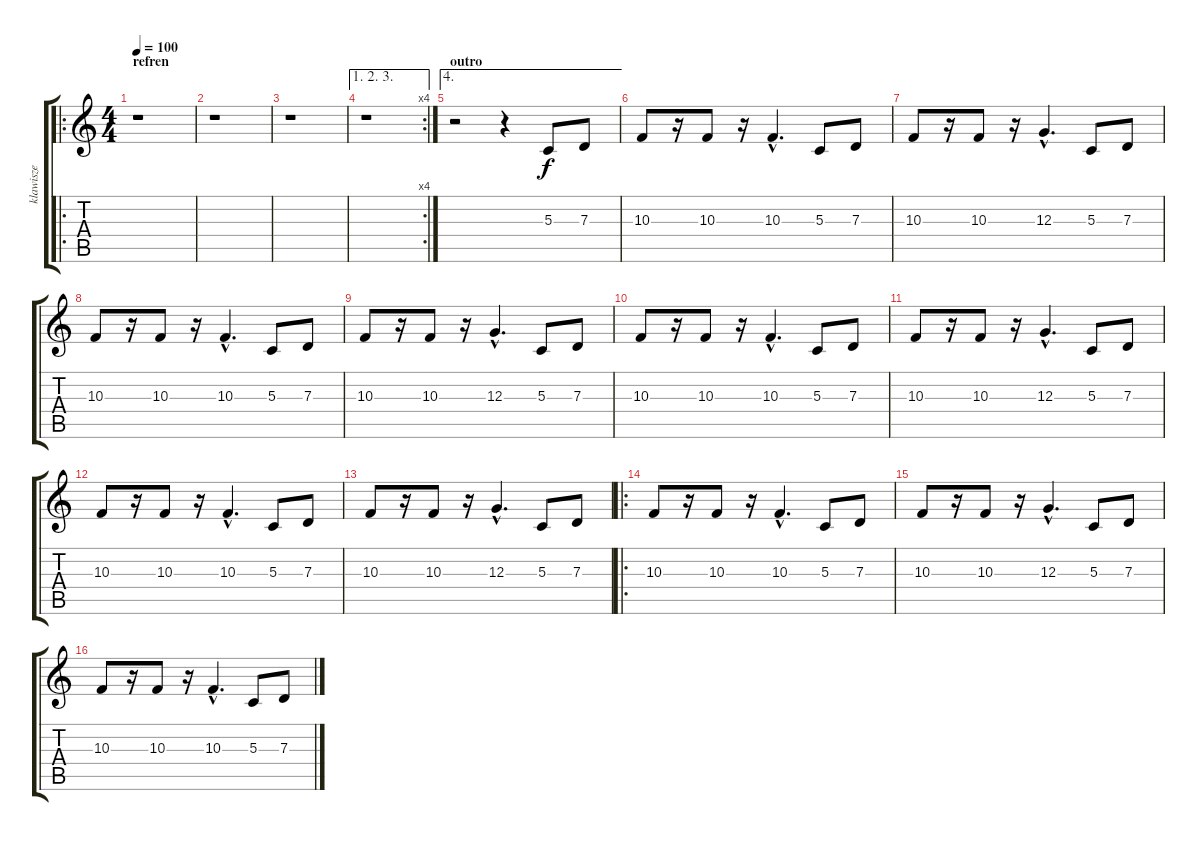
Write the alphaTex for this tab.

\track ("klawisze" "klawisze") {instrument electricpiano1}
\staff {score tabs}
\tuning (E4 B3 G3 D3 A2 E2) {hide}
\ro
\ts (4 4)
\section ("" "refren")
\tempo 100
\clef g2
\ks c
r.1{dy f} |
r.1 |
r.1 |
\ae (1 2 3)
\rc 4
r.1 |
\ae 4
\section ("" "outro")
r.2 r.4 5.3.8 7.3.8 |
10.3.8 r.16 10.3.8 r.16 10.3{hac}.4{d} 5.3.8 7.3.8 |
10.3.8 r.16 10.3.8 r.16 12.3{hac}.4{d} 5.3.8 7.3.8 |
10.3.8 r.16 10.3.8 r.16 10.3{hac}.4{d} 5.3.8 7.3.8 |
10.3.8 r.16 10.3.8 r.16 12.3{hac}.4{d} 5.3.8 7.3.8 |
10.3.8 r.16 10.3.8 r.16 10.3{hac}.4{d} 5.3.8 7.3.8 |
10.3.8 r.16 10.3.8 r.16 12.3{hac}.4{d} 5.3.8 7.3.8 |
10.3.8 r.16 10.3.8 r.16 10.3{hac}.4{d} 5.3.8 7.3.8 |
10.3.8 r.16 10.3.8 r.16 12.3{hac}.4{d} 5.3.8 7.3.8 |
\ro
10.3.8 r.16 10.3.8 r.16 10.3{hac}.4{d} 5.3.8 7.3.8 |
10.3.8 r.16 10.3.8 r.16 12.3{hac}.4{d} 5.3.8 7.3.8 |
10.3.8 r.16 10.3.8 r.16 10.3{hac}.4{d} 5.3.8 7.3.8
